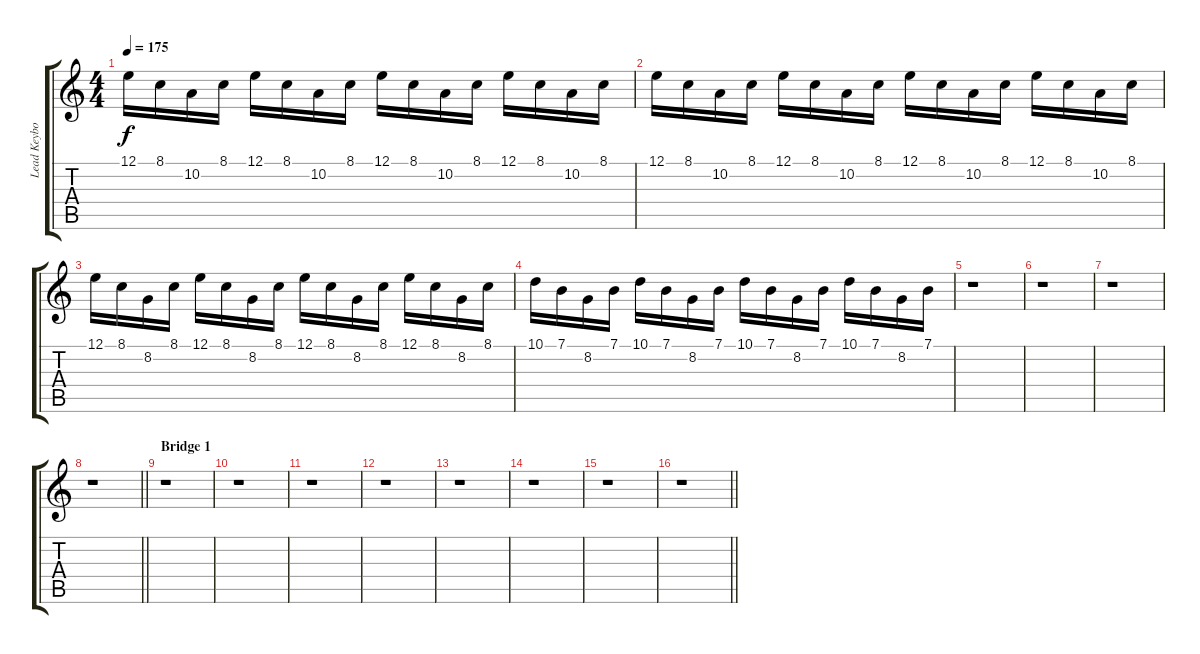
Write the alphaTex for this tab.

\track ("Lead Keyboard: Manuel Schallinger" "Lead Keybo") {instrument fx4atmosphere}
\staff {score tabs}
\tuning (E4 B3 G3 D3 A2 E2) {hide}
\ts (4 4)
\tempo 175
\clef g2
\ks aminor
12.1.16{dy f} 8.1.16 10.2.16 8.1.16 12.1.16 8.1.16 10.2.16 8.1.16 12.1.16 8.1.16 10.2.16 8.1.16 12.1.16 8.1.16 10.2.16 8.1.16 |
12.1.16 8.1.16 10.2.16 8.1.16 12.1.16 8.1.16 10.2.16 8.1.16 12.1.16 8.1.16 10.2.16 8.1.16 12.1.16 8.1.16 10.2.16 8.1.16 |
12.1.16 8.1.16 8.2.16 8.1.16 12.1.16 8.1.16 8.2.16 8.1.16 12.1.16 8.1.16 8.2.16 8.1.16 12.1.16 8.1.16 8.2.16 8.1.16 |
10.1.16 7.1.16 8.2.16 7.1.16 10.1.16 7.1.16 8.2.16 7.1.16 10.1.16 7.1.16 8.2.16 7.1.16 10.1.16 7.1.16 8.2.16 7.1.16 |
r.1 |
r.1 |
r.1 |
\barLineRight lightlight
r.1 |
\section ("" "Bridge 1")
r.1 |
r.1 |
r.1 |
r.1 |
r.1 |
r.1 |
r.1 |
\barLineRight lightlight
r.1
